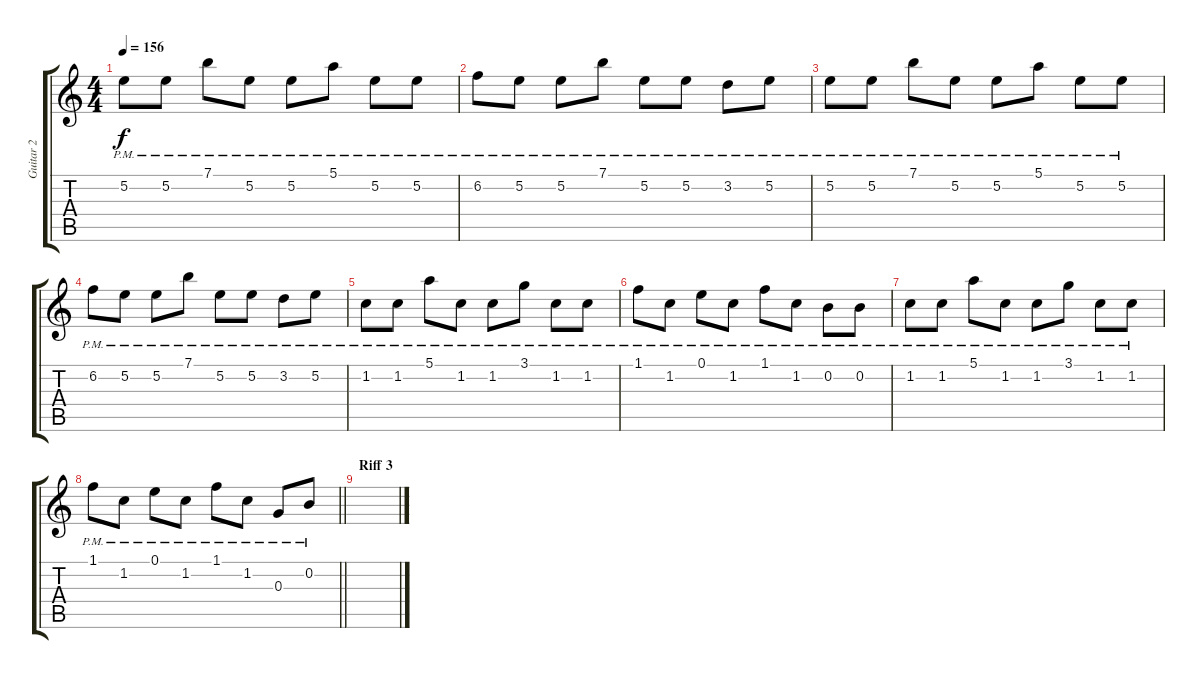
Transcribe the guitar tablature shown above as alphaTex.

\track ("Guitar 2" "Guitar 2") {instrument distortionguitar}
\staff {score tabs}
\tuning (E4 B3 G3 D3 A2 E2) {hide}
\ts (4 4)
\tempo 156
\clef g2
\ks c
5.2{pm}.8{dy f} 5.2{pm}.8 7.1{pm}.8 5.2{pm}.8 5.2{pm}.8 5.1{pm}.8 5.2{pm}.8 5.2{pm}.8 |
6.2{pm}.8 5.2{pm}.8 5.2{pm}.8 7.1{pm}.8 5.2{pm}.8 5.2{pm}.8 3.2{pm}.8 5.2{pm}.8 |
5.2{pm}.8 5.2{pm}.8 7.1{pm}.8 5.2{pm}.8 5.2{pm}.8 5.1{pm}.8 5.2{pm}.8 5.2{pm}.8 |
6.2{pm}.8 5.2{pm}.8 5.2{pm}.8 7.1{pm}.8 5.2{pm}.8 5.2{pm}.8 3.2{pm}.8 5.2{pm}.8 |
1.2{pm}.8 1.2{pm}.8 5.1{pm}.8 1.2{pm}.8 1.2{pm}.8 3.1{pm}.8 1.2{pm}.8 1.2{pm}.8 |
1.1{pm}.8 1.2{pm}.8 0.1{pm}.8 1.2{pm}.8 1.1{pm}.8 1.2{pm}.8 0.2{pm}.8 0.2{pm}.8 |
1.2{pm}.8 1.2{pm}.8 5.1{pm}.8 1.2{pm}.8 1.2{pm}.8 3.1{pm}.8 1.2{pm}.8 1.2{pm}.8 |
\barLineRight lightlight
1.1{pm}.8 1.2{pm}.8 0.1{pm}.8 1.2{pm}.8 1.1{pm}.8 1.2{pm}.8 0.3{pm}.8 0.2{pm}.8 |
\section ("" "Riff 3")
